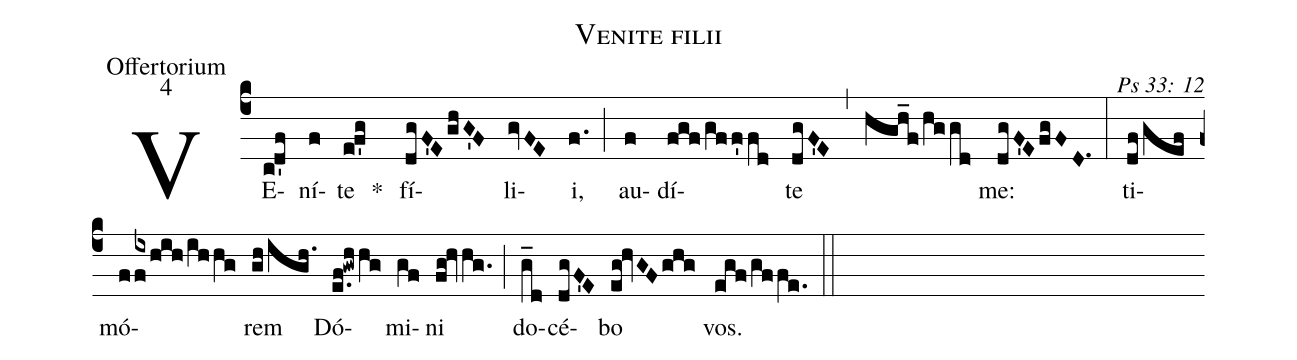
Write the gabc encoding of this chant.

name: Venite filii;
office-part: Offertorium;
mode: 4;
commentary: Ps 33: 12;
%%
(c4) VE(c!d'f)ní(f)te(e!f'g) *() fí(dgF'E/ghG'F)li(gvFE)i,(f.) (;) au(f)dí(fgf/gff'fd)te(dgF'E) (,) (hgh_f/hggd) me:(dgF'EfgFD.1) (:)
ti(df/gef)mó(f/[1]{ix}f/hih/ihhg)rem(gh/igh.) Dó(e.f!gwhhg)mi(gf)ni(fg!hvhg.) (;) do(g_d)cé(dgF'E)bo(eg!hvGF/ghg) vos.(egf/gffe.) (::)
